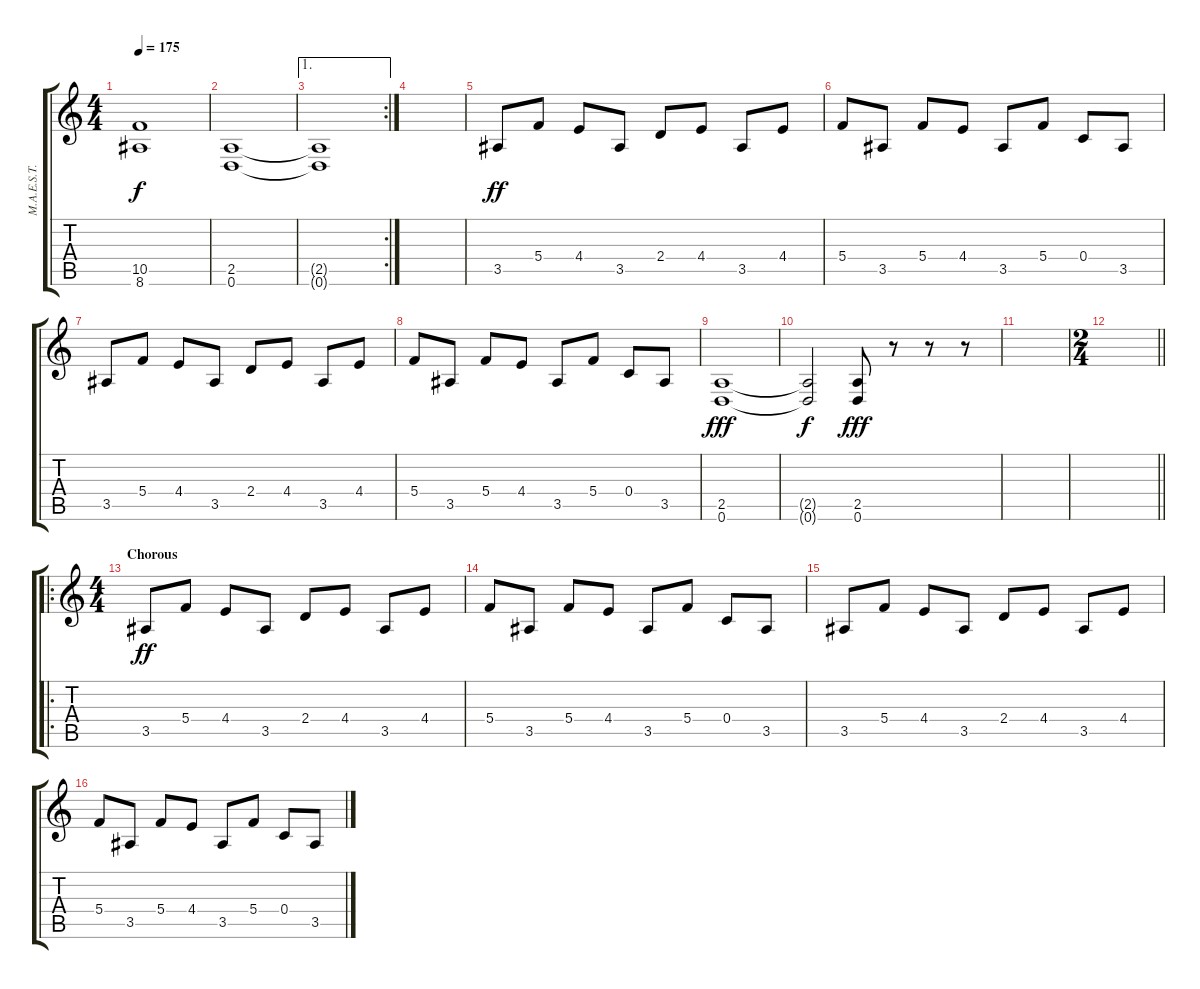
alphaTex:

\track ("M.A.E.S.T.R.O." "M.A.E.S.T.") {instrument distortionguitar}
\staff {score tabs}
\tuning (D4 A3 F3 C3 G2 D2) {hide}
\ts (4 4)
\tempo 175
\clef g2
\ks c
(10.5{t} 8.6{t}).1{dy f} |
(2.5 0.6).1 |
\ae 1
\rc 2
(2.5{t} 0.6{t}).1 |
|
3.5.8{dy ff} 5.4.8 4.4.8 3.5.8 2.4.8 4.4.8 3.5.8 4.4.8 |
5.4.8 3.5.8 5.4.8 4.4.8 3.5.8 5.4.8 0.4.8 3.5.8 |
3.5.8 5.4.8 4.4.8 3.5.8 2.4.8 4.4.8 3.5.8 4.4.8 |
5.4.8 3.5.8 5.4.8 4.4.8 3.5.8 5.4.8 0.4.8 3.5.8 |
(2.5 0.6).1{dy fff} |
(2.5{t} 0.6{t}).2{dy f} (2.5 0.6).8{dy fff} r.8 r.8 r.8 |
|
\ts (2 4)
\barLineRight lightlight
|
\ro
\ts (4 4)
\section ("" "Chorous")
3.5.8{dy ff} 5.4.8 4.4.8 3.5.8 2.4.8 4.4.8 3.5.8 4.4.8 |
5.4.8 3.5.8 5.4.8 4.4.8 3.5.8 5.4.8 0.4.8 3.5.8 |
3.5.8 5.4.8 4.4.8 3.5.8 2.4.8 4.4.8 3.5.8 4.4.8 |
5.4.8 3.5.8 5.4.8 4.4.8 3.5.8 5.4.8 0.4.8 3.5.8
